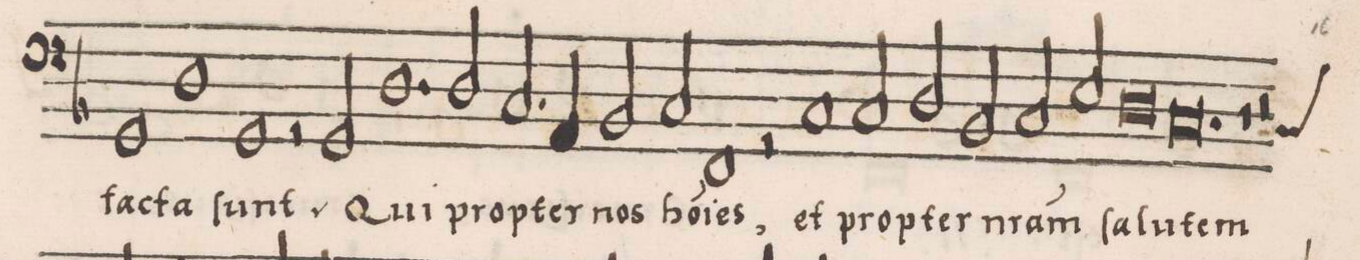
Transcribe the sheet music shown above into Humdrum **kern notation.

**kern	**text
*I"BASSVS	*
*clefF4	*
*k[b-]	*
*M2/1	*
1GG	fac-
=58-	=58-
1D	-ta
1GG	ſunt.
=59-	=59-
2r	.
2GG/	Qui
1.D	.
=60-	=60-
2D/	prop-
2.C/	-ter
4AA/	nos
=61-	=61-
2BB-/	ho-
2C/	-(m)i-
1FF	-(n)es,
=62-	=62-
2r	.
1C	et
2C/	prop-
=63-	=63-
2D/	-ter
2BB-/	n(os-
2C/	-t)ram
2E/	ſa-
=64-	=64-
0D	-lu-
=65-	=65-
*custos:C	*
0.C	-tem
=66-	=66-
1r	.
=67-	=67-
2r	.
*-	*-
